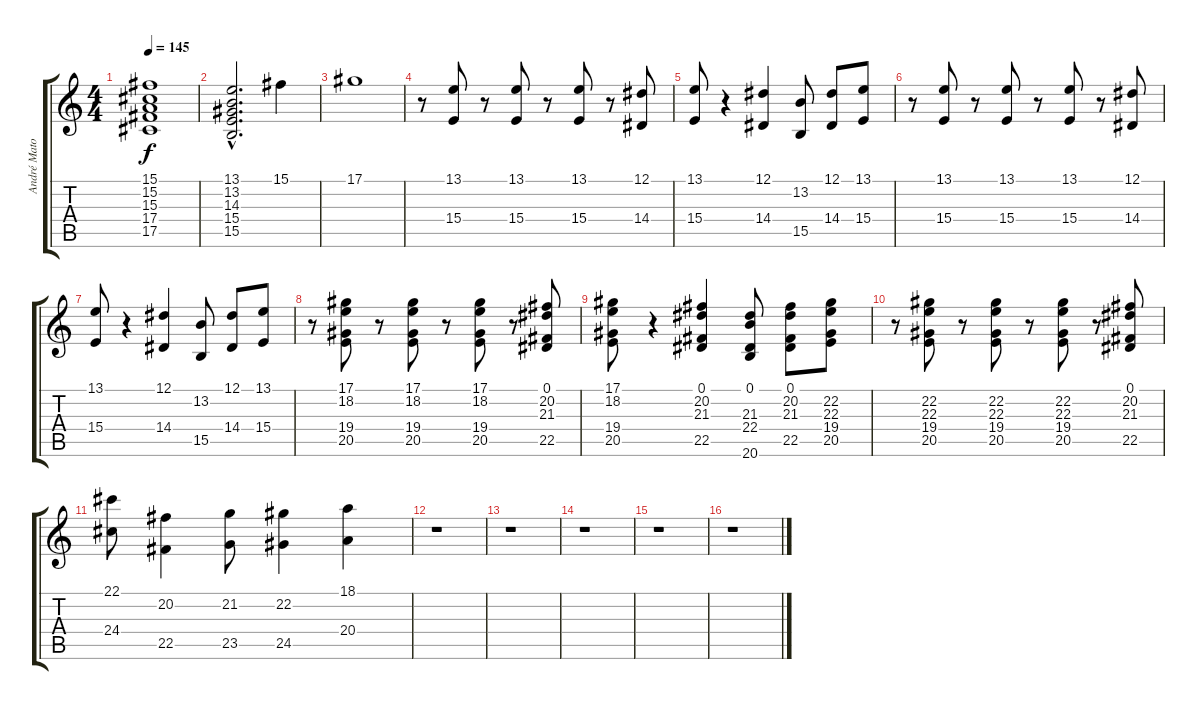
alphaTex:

\track ("André Matos - Choir" "André Mato") {instrument choiraahs}
\staff {score tabs}
\tuning (Eb4 Bb3 Gb3 Db3 Ab2 Eb2) {hide}
\ts (4 4)
\tempo 145
\clef g2
\ks c
(15.1 15.2 15.3 17.4 17.5).1{dy f} |
(13.1{hac} 13.2 14.3 15.4 15.5).2{d} 15.1.4 |
17.1.1 |
r.8 (13.1 15.4).8 r.8 (13.1 15.4).8 r.8 (13.1 15.4).8 r.8 (12.1 14.4).8 |
(13.1 15.4).8 r.4 (12.1 14.4).4 (13.2 15.5).8 (12.1 14.4).8 (13.1 15.4).8 |
r.8 (13.1 15.4).8 r.8 (13.1 15.4).8 r.8 (13.1 15.4).8 r.8 (12.1 14.4).8 |
(13.1 15.4).8 r.4 (12.1 14.4).4 (13.2 15.5).8 (12.1 14.4).8 (13.1 15.4).8 |
r.8 (17.1 18.2 19.4 20.5).8 r.8 (17.1 18.2 19.4 20.5).8 r.8 (17.1 18.2 19.4 20.5).8 r.8 (0.1 20.2 21.3 22.5).8 |
(17.1 18.2 19.4 20.5).8 r.4 (0.1 20.2 21.3 22.5).4 (0.1 21.3 22.4 20.6).8 (0.1 20.2 21.3 22.5).8 (22.2 22.3 19.4 20.5).8 |
r.8 (22.2 22.3 19.4 20.5).8 r.8 (22.2 22.3 19.4 20.5).8 r.8 (22.2 22.3 19.4 20.5).8 r.8 (0.1 20.2 21.3 22.5).8 |
(22.1 24.4).8 (20.2 22.5).4 (21.2 23.5).8 (22.2 24.5).4 (18.1 20.4).4 |
r.1 |
r.1 |
r.1 |
r.1 |
r.1
